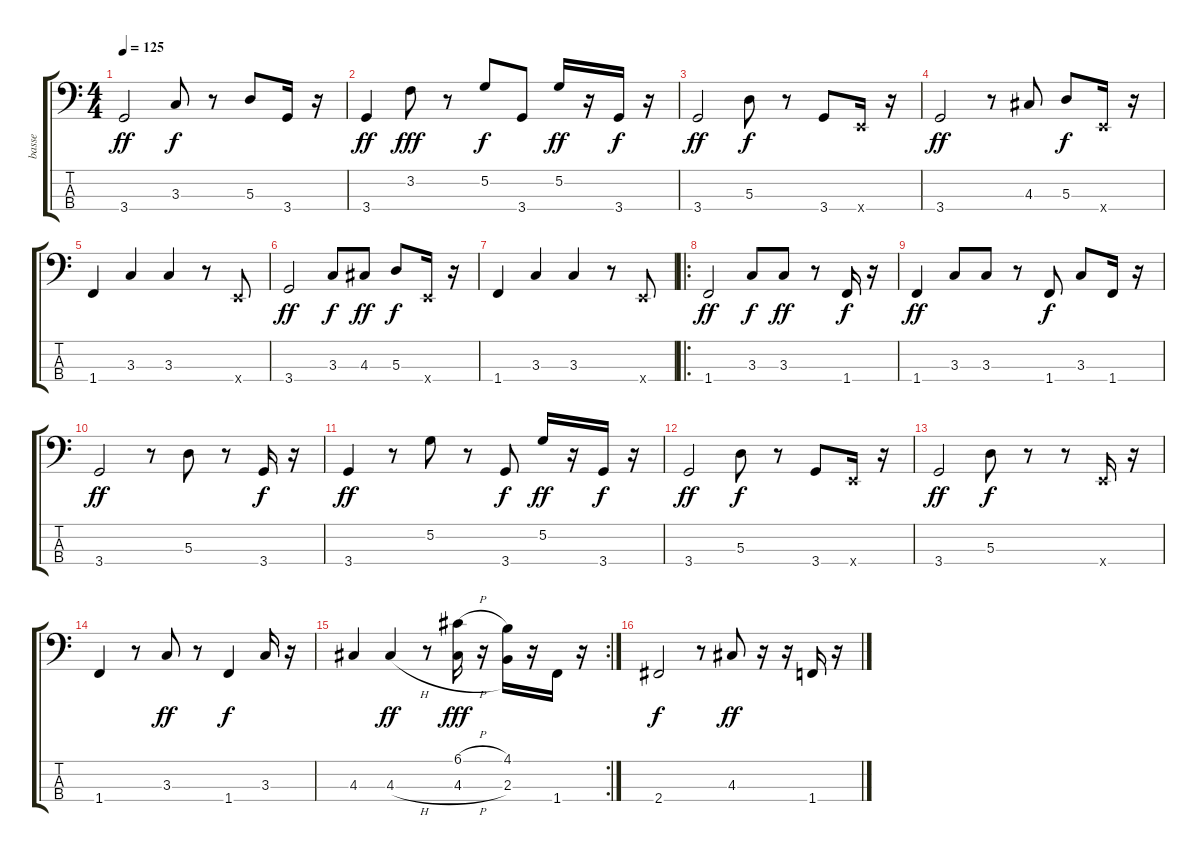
\track ("basse" "basse") {instrument acousticbass}
\staff {score tabs}
\tuning (G2 D2 A1 E1) {hide}
\ts (4 4)
\tempo 125
\clef f4
\ks c
3.4.2{dy ff} 3.3.8{dy f} r.8 5.3.8 3.4.16 r.16 |
3.4.4{dy ff} 3.2.8{dy fff} r.8 5.2.8{dy f} 3.4.8 5.2.16{dy ff} r.16 3.4.16{dy f} r.16 |
3.4.2{dy ff} 5.3.8{dy f} r.8 3.4.8 0.4{x}.16 r.16 |
3.4.2{dy ff} r.8 4.3.8 5.3.8{dy f} 0.4{x}.16 r.16 |
1.4.4 3.3.4 3.3.4 r.8 0.4{x}.8 |
3.4.2{dy ff} 3.3.8{dy f} 4.3.8{dy ff} 5.3.8{dy f} 0.4{x}.16 r.16 |
1.4.4 3.3.4 3.3.4 r.8 0.4{x}.8 |
\ro
1.4.2{dy ff} 3.3.8{dy f} 3.3.8{dy ff} r.8 1.4.16{dy f} r.16 |
1.4.4{dy ff} 3.3.8 3.3.8 r.8 1.4.8{dy f} 3.3.8 1.4.16 r.16 |
3.4.2{dy ff} r.8 5.3.8 r.8 3.4.16{dy f} r.16 |
3.4.4{dy ff} r.8 5.2.8 r.8 3.4.8{dy f} 5.2.16{dy ff} r.16 3.4.16{dy f} r.16 |
3.4.2{dy ff} 5.3.8{dy f} r.8 3.4.8 0.4{x}.16 r.16 |
3.4.2{dy ff} 5.3.8{dy f} r.8 r.8 0.4{x}.16 r.16 |
1.4.4 r.8 3.3.8{dy ff} r.8 1.4.4{dy f} 3.3.16 r.16 |
\rc 2
4.3.4 4.3{h}.4{dy ff} r.8 (6.1{h} 4.3{h}).16{dy fff} r.16 (4.1 2.3).16 r.16 1.4.16 r.16 |
2.4.2{dy f} r.8 4.3.8{dy ff} r.16 r.16 1.4.16 r.16
